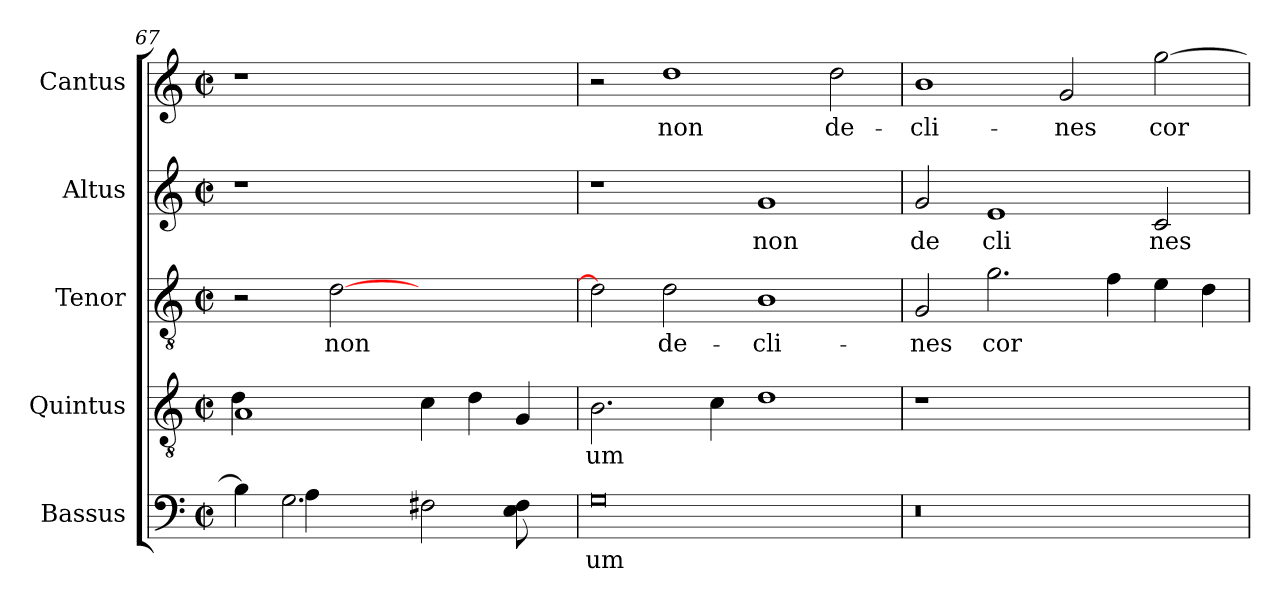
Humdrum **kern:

**kern	**text	**kern	**text	**kern	**text	**kern	**text	**kern	**text
*part5	*part5	*part4	*part4	*part3	*part3	*part2	*part2	*part1	*part1
*staff5	*staff5	*staff4	*staff4	*staff3	*staff3	*staff2	*staff2	*staff1	*staff1
*I"Bassus	*	*I"Quintus	*	*I"Tenor	*	*I"Altus	*	*I"Cantus	*
*I'Bassus	*	*I'Quintus	*	*I'Tenor	*	*I'Altus	*	*I'Cantus	*
*clefF4	*	*clefGv2	*	*clefGv2	*	*clefG2	*	*clefG2	*
*k[]	*	*k[]	*	*k[]	*	*k[]	*	*k[]	*
*C:	*	*C:	*	*C:	*	*C:	*	*C:	*
*M2/2	*	*M2/2	*	*M2/2	*	*M2/2	*	*M2/2	*
*met(c|)	*	*met(c|)	*	*met(c|)	*	*met(c|)	*	*met(c|)	*
=67	=67	=67	=67	=67	=67	=67	=67	=67	=67
!	!LO:LY:b:cj	!	!LO:LY:b:cj	!	!	!	!	!	!
*^	*	*^	*	*	*	*	*	*	*
4B-\]	4ryy	.	1A	4d\	--	2r	.	1r	.	1r	.
!	!	!LO:LY:b:cj	!	!	!	!	!	!	!	!	!
2.G\	4A\	.	.	1.ryy	.	.	.	.	.	.	.
!	!	!	!	!	!	!	!LO:LY:b:cj	!	!	!	!
.	8ryy	.	.	.	.	[<2d\	non	.	.	.	.
.	1ryy	.	.	.	.	.	.	.	.	.	.
!	!	!	!	!	!LO:LY:b:cj	!	!	!	!	!	!
2F#\	.	.	4c\	.	--	2.ryy	.	2.ryy	.	2.ryy	.
!	!	!	!	!	!LO:LY:b:cj	!	!	!	!	!	!
.	.	.	4d\	.	--	.	.	.	.	.	.
!	!	!LO:LY:b:cj	!	!	!LO:LY:b:cj	!	!	!	!	!	!
8F#\ 8E\	.	.	4G/	.	--	.	.	.	.	.	.
8ryy	8ryy	.	.	.	.	.	.	.	.	.	.
*	*	*	*v	*v	*	*	*	*	*	*	*
!!LO:LB:g=z
=68	=68	=68	=68	=68	=68	=68	=68	=68	=68	=68
!	!	!LO:LY:b:cj	!	!LO:LY:b:cj	!	!LO:LY:b:cj	!	!	!	!
*v	*v	*	*	*	*	*	*	*	*	*
0G	um	2.B\	-um	2d\]	.	1r	.	2r	.
!	!	!	!	!	!LO:LY:b:cj	!	!	!	!LO:LY:b:cj
.	.	.	.	2d\	de-	.	.	1dd	non
!	!	!	!LO:LY:b:cj	!	!	!	!	!	!
.	.	4c\	.	.	.	.	.	.	.
!	!	!	!LO:LY:b:cj	!	!LO:LY:b:cj	!	!LO:LY:b:cj	!	!
.	.	1d	.	1B	-cli-	1g	non	.	.
!	!	!	!	!	!	!	!	!	!LO:LY:b:cj
.	.	.	.	.	.	.	.	2dd\	de-
=69	=69	=69	=69	=69	=69	=69	=69	=69	=69
!	!	!	!	!	!LO:LY:b:cj	!	!LO:LY:b:cj	!	!LO:LY:b:cj
0r	.	1r	.	2G/	-nes	2g/	de	1b	-cli-
!	!	!	!	!	!LO:LY:b:cj	!	!LO:LY:b:cj	!	!
.	.	.	.	2.g\	cor	1e	cli	.	.
!	!	!	!	!	!	!	!	!	!LO:LY:b:cj
.	.	1ryy	.	.	.	.	.	2g/	-nes
!	!	!	!	!	!LO:LY:b:cj	!	!	!	!
.	.	.	.	4f\	.	.	.	.	.
!	!	!	!	!	!LO:LY:b:cj	!	!LO:LY:b:cj	!	!LO:LY:b:cj
.	.	.	.	4e\	.	2c/	nes	[>2gg\	cor
!	!	!	!	!	!LO:LY:b:cj	!	!	!	!
.	.	.	.	4d\	.	.	.	.	.
=	=	=	=	=	=	=	=	=	=
*-	*-	*-	*-	*-	*-	*-	*-	*-	*-
